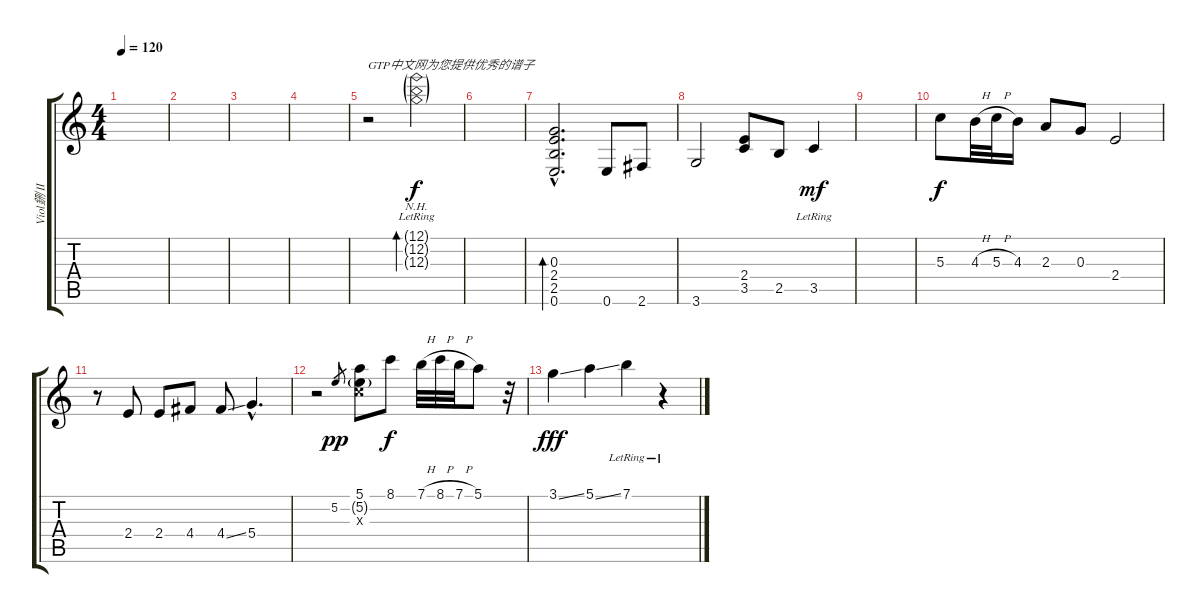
\track ("Viol鉶 II" "Viol鉶 II") {instrument acousticguitarnylon}
\staff {score tabs}
\tuning (E4 B3 G3 D3 A2 E2) {hide}
\ts (4 4)
\tempo 120
\clef g2
\ks c
|
|
|
|
r.2{txt "GTP中文网为您提供优秀的谱子"} (12.1{nh g lr} 12.2{nh g} 12.3{nh g}).2{bd 240} |
|
(0.3{hac} 2.4{hac} 2.5{hac} 0.6{hac}).2{d bd 120} 0.6.8 2.6.8 |
3.6.2 (2.4 3.5).8 2.5.8 3.5{lr}.4{dy mf} |
|
5.3.8{dy f} 4.3{h}.32 5.3{h}.32 4.3.16 2.3.8 0.3.8 2.4.2 |
r.8 2.4.8 2.4.8 4.4.8 4.4{ss}.8 5.4{hac}.4{d} |
r.2 5.2.8{gr dy pp} (5.1 5.2{g} 5.3{x}).8 8.1.8{dy f} 7.1{h}.32 8.1{h}.32 7.1{h}.32 5.1.8 r.32 |
3.1{ss}.4{dy fff} 5.1{ss}.4 7.1{lr}.4 r.4
